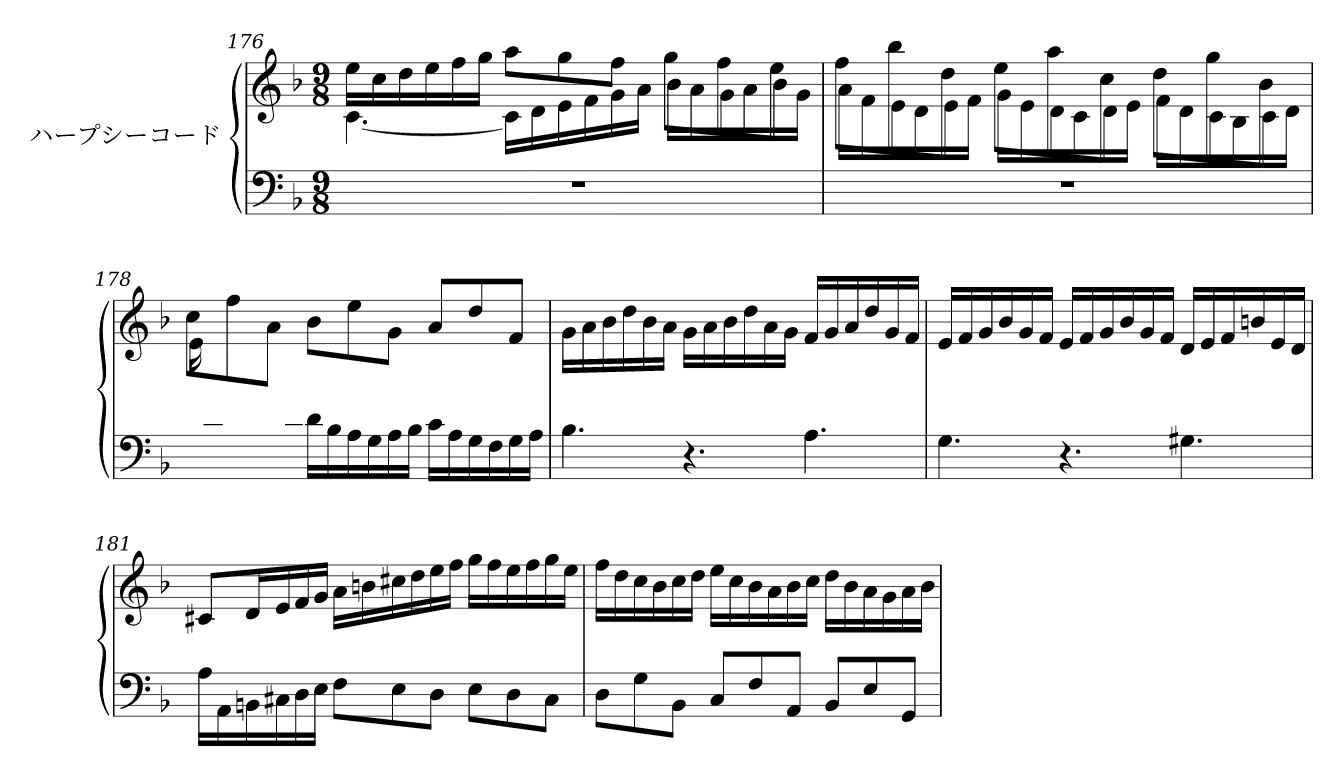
**kern	**kern
*part1	*part1
*staff2	*staff1
*I"ハープシーコード	*
*clefF4	*clefG2
*k[b-]	*k[b-]
*M9/8	*M9/8
=176	=176
*	*^
8%9r	16ee\LL	[4.c\
.	16cc\	.
.	16dd\	.
.	16ee\	.
.	16ff\	.
.	16gg\JJ	.
.	8aa\L	16c\LL]
.	.	16d\
.	8gg\	16e\
.	.	16f\
.	8ff\J	16g\
.	.	16a\JJ
.	8gg\L	16b-\LL
.	.	16a\
.	8ff\	16g\
.	.	16a\
.	8ee\J	16b-\
.	.	16g\JJ
!!LO:LB:g=z	!!
=177	=177	=177
8%9r	8ff\L	16a\LL
.	.	16f\
.	8bb-\	16e\
.	.	16d\
.	8dd\J	16e\
.	.	16f\JJ
.	8ee\L	16g\LL
.	.	16e\
.	8aa\	16d\
.	.	16c\
.	8cc\J	16d\
.	.	16e\JJ
.	8dd\L	16f\LL
.	.	16d\
.	8gg\	16c\
.	.	16B-\
.	8b-\J	16c\
.	.	16d\JJ
=178	=178	=178
16ryy	8cc\L	16e\LL
16c/	.	1ryy
16B-/	8ff\	.
16A/	.	.
16B-/	8a\J	.
16c/JJ	.	.
16d\LL	8b-\L	.
16B-\	.	.
16A\	8ee\	.
16G\	.	.
16A\	8g\J	.
16B-\JJ	.	.
16c\LL	8a/L	.
16A\	.	.
16G\	8dd/	.
16F\	.	.
16G\	8f/J	.
16A\JJ	.	16ryy
*	*v	*v
!!LO:LB:g=z
=179	=179
4.B-\	16g\LL
.	16a\
.	16b-\
.	16dd\
.	16b-\
.	16a\JJ
4.r	16g\LL
.	16a\
.	16b-\
.	16dd\
.	16a\
.	16g\JJ
4.A\	16f/LL
.	16g/
.	16a/
.	16dd/
.	16g/
.	16f/JJ
=180	=180
4.G\	16e/LL
.	16f/
.	16g/
.	16b-/
.	16g/
.	16f/JJ
4.r	16e/LL
.	16f/
.	16g/
.	16b-/
.	16g/
.	16f/JJ
4.G#X\	16d/LL
.	16e/
.	16f/
.	16bn/
.	16e/
.	16d/JJ
!!LO:PB:g=z
=181	=181
16A\LL	8c#X/L
16AA\	.
16BBn\	16d/L
16C#X\	16e/
16D\	16f/
16E\JJ	16g/JJ
8F\L	16a\LL
.	16bn\
8E\	16cc#X\
.	16dd\
8D\J	16ee\
.	16ff\JJ
8E\L	16gg\LL
.	16ff\
8D\	16ee\
.	16ff\
8C#\J	16gg\
.	16ee\JJ
=182	=182
8D\L	16ff\LL
.	16dd\
8G\	16cc\
.	16b-\
8BB-\J	16cc\
.	16dd\JJ
8C/L	16ee\LL
.	16cc\
8F/	16b-\
.	16a\
8AA/J	16b-\
.	16cc\JJ
8BB-/L	16dd\LL
.	16b-\
8E/	16a\
.	16g\
8GG/J	16a\
.	16b-\JJ
=	=
*-	*-
